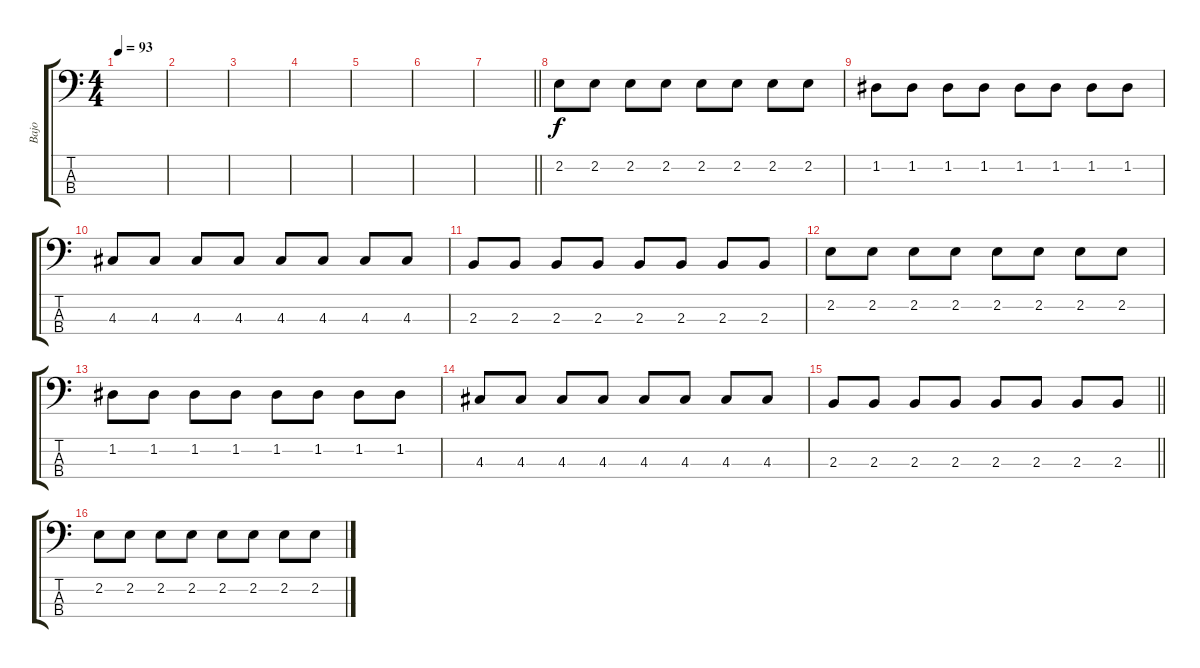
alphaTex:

\track ("Bajo" "Bajo") {instrument electricbassfinger}
\staff {score tabs}
\tuning (G2 D2 A1 E1) {hide}
\ts (4 4)
\tempo 93
\clef f4
\ks c
|
|
|
|
|
|
\barLineRight lightlight
|
2.2.8 2.2.8 2.2.8 2.2.8 2.2.8 2.2.8 2.2.8 2.2.8 |
1.2.8 1.2.8 1.2.8 1.2.8 1.2.8 1.2.8 1.2.8 1.2.8 |
4.3.8 4.3.8 4.3.8 4.3.8 4.3.8 4.3.8 4.3.8 4.3.8 |
2.3.8 2.3.8 2.3.8 2.3.8 2.3.8 2.3.8 2.3.8 2.3.8 |
2.2.8 2.2.8 2.2.8 2.2.8 2.2.8 2.2.8 2.2.8 2.2.8 |
1.2.8 1.2.8 1.2.8 1.2.8 1.2.8 1.2.8 1.2.8 1.2.8 |
4.3.8 4.3.8 4.3.8 4.3.8 4.3.8 4.3.8 4.3.8 4.3.8 |
\barLineRight lightlight
2.3.8 2.3.8 2.3.8 2.3.8 2.3.8 2.3.8 2.3.8 2.3.8 |
2.2.8 2.2.8 2.2.8 2.2.8 2.2.8 2.2.8 2.2.8 2.2.8
